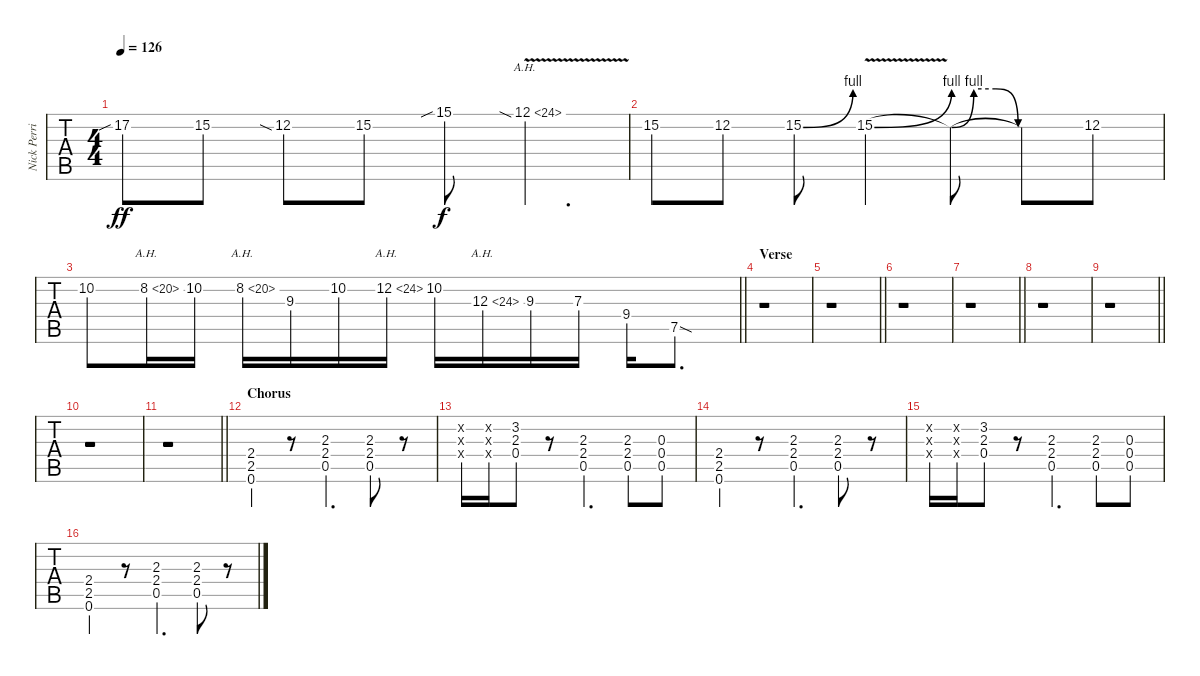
\track ("Nick Perri" "Nick Perri") {instrument distortionguitar}
\staff {tabs}
\tuning (E4 B3 G3 D3 A2 E2) {hide}
\ts (4 4)
\tempo 126
\clef g2
\ks c
17.2{sib}.8{dy ff} 15.2.8 12.2{sia}.8 15.2.8 15.1{sib}.8{dy f} 12.1{ah 12 v sia}.4{d} |
15.2.8 12.2.8 15.2{be (bend 0 0 60 4)}.8 15.2{be (bend 0 0 60 4) v}.4 15.2{be (custom 0 0 10 4 20 4 30 0 60 0) t}.8 15.2{t}.8 12.2.8 |
\barLineRight lightlight
10.2.8 8.2{ah 12}.16 10.2.16 8.2{ah 12}.16 9.3.16 10.2.16 12.2{ah 12}.16 10.2.16 12.3{ah 12}.16 9.3.16 7.3.16 9.4.16 7.5{sod}.8{d} |
\section ("" "Verse")
r.1 |
\barLineRight lightlight
r.1 |
r.1 |
\barLineRight lightlight
r.1 |
r.1 |
\barLineRight lightlight
r.1 |
r.1 |
\barLineRight lightlight
r.1 |
\section ("" "Chorus")
(2.4 2.5 0.6).4 r.8 (2.3 2.4 0.5).4{d} (2.3 2.4 0.5).8 r.8 |
(0.2{x} 0.3{x} 0.4{x}).16 (3.2{x} 2.3{x} 0.4{x}).16 (3.2 2.3 0.4).8 r.8 (2.3 2.4 0.5).4{d} (2.3 2.4 0.5).8 (0.3 0.4 0.5).8 |
(2.4 2.5 0.6).4 r.8 (2.3 2.4 0.5).4{d} (2.3 2.4 0.5).8 r.8 |
(0.2{x} 0.3{x} 0.4{x}).16 (3.2{x} 2.3{x} 0.4{x}).16 (3.2 2.3 0.4).8 r.8 (2.3 2.4 0.5).4{d} (2.3 2.4 0.5).8 (0.3 0.4 0.5).8 |
(2.4 2.5 0.6).4 r.8 (2.3 2.4 0.5).4{d} (2.3 2.4 0.5).8 r.8
